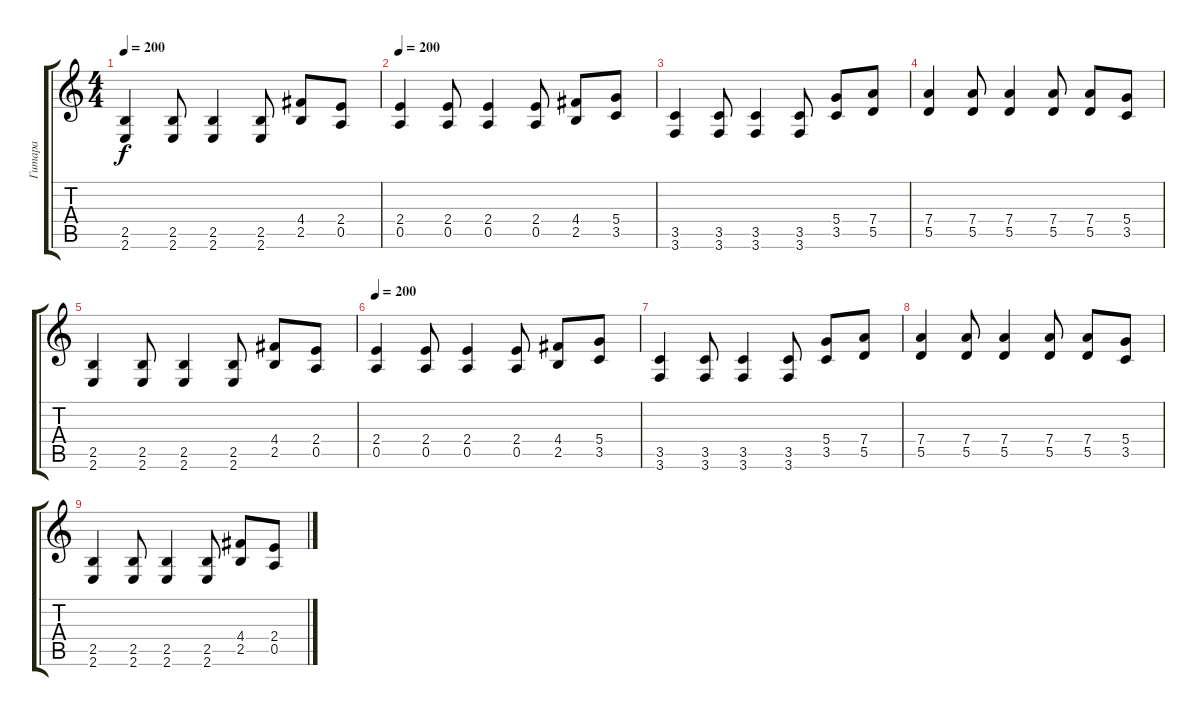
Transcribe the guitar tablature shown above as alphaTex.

\track ("Гитара" "Гитара") {instrument distortionguitar}
\staff {score tabs}
\tuning (E4 B3 G3 D3 A2 D2) {hide}
\ts (4 4)
\tempo 200
\clef g2
\ks c
(2.5 2.6).4{dy f} (2.5 2.6).8 (2.5 2.6).4 (2.5 2.6).8 (4.4 2.5).8 (2.4 0.5).8 |
\tempo 200
(2.4 0.5).4 (2.4 0.5).8 (2.4 0.5).4 (2.4 0.5).8 (4.4 2.5).8 (5.4 3.5).8 |
(3.5 3.6).4 (3.5 3.6).8 (3.5 3.6).4 (3.5 3.6).8 (5.4 3.5).8 (7.4 5.5).8 |
(7.4 5.5).4 (7.4 5.5).8 (7.4 5.5).4 (7.4 5.5).8 (7.4 5.5).8 (5.4 3.5).8 |
(2.5 2.6).4 (2.5 2.6).8 (2.5 2.6).4 (2.5 2.6).8 (4.4 2.5).8 (2.4 0.5).8 |
\tempo 200
(2.4 0.5).4 (2.4 0.5).8 (2.4 0.5).4 (2.4 0.5).8 (4.4 2.5).8 (5.4 3.5).8 |
(3.5 3.6).4 (3.5 3.6).8 (3.5 3.6).4 (3.5 3.6).8 (5.4 3.5).8 (7.4 5.5).8 |
(7.4 5.5).4 (7.4 5.5).8 (7.4 5.5).4 (7.4 5.5).8 (7.4 5.5).8 (5.4 3.5).8 |
(2.5 2.6).4 (2.5 2.6).8 (2.5 2.6).4 (2.5 2.6).8 (4.4 2.5).8 (2.4 0.5).8
